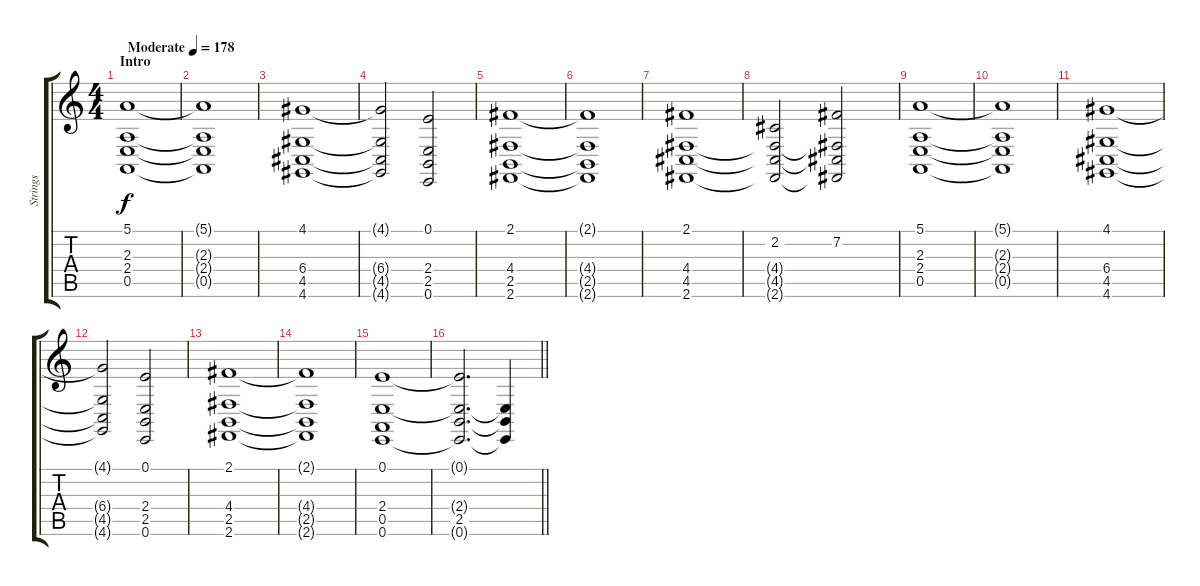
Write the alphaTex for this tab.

\track ("Strings" "Strings") {instrument stringensemble1}
\staff {score tabs}
\tuning (E4 B3 G3 D3 A2 E2) {hide}
\ts (4 4)
\section ("" "Intro")
\tempo (178 "Moderate")
\clef g2
\ks c
(5.1 2.3 2.4 0.5).1{dy f instrument stringensemble1} |
(5.1{t} 2.3{t} 2.4{t} 0.5{t}).1 |
(4.1 6.4 4.5 4.6).1 |
(4.1{t} 6.4{t} 4.5{t} 4.6{t}).2 (0.1 2.4 2.5 0.6).2 |
(2.1 4.4 2.5 2.6).1 |
(2.1{t} 4.4{t} 2.5{t} 2.6{t}).1 |
(2.1 4.4 4.5 2.6).1 |
(2.2 4.4{t} 4.5{t} 2.6{t}).2 (7.2 4.4{t} 4.5{t} 2.6{t}).2 |
(5.1 2.3 2.4 0.5).1 |
(5.1{t} 2.3{t} 2.4{t} 0.5{t}).1 |
(4.1 6.4 4.5 4.6).1 |
(4.1{t} 6.4{t} 4.5{t} 4.6{t}).2 (0.1 2.4 2.5 0.6).2 |
(2.1 4.4 2.5 2.6).1 |
(2.1{t} 4.4{t} 2.5{t} 2.6{t}).1 |
(0.1 2.4 0.5 0.6).1 |
\barLineRight lightlight
(0.1{t} 2.4{t} 2.5 0.6{t}).2{d} (2.4{t} 2.5{t} 0.6{t}).4
